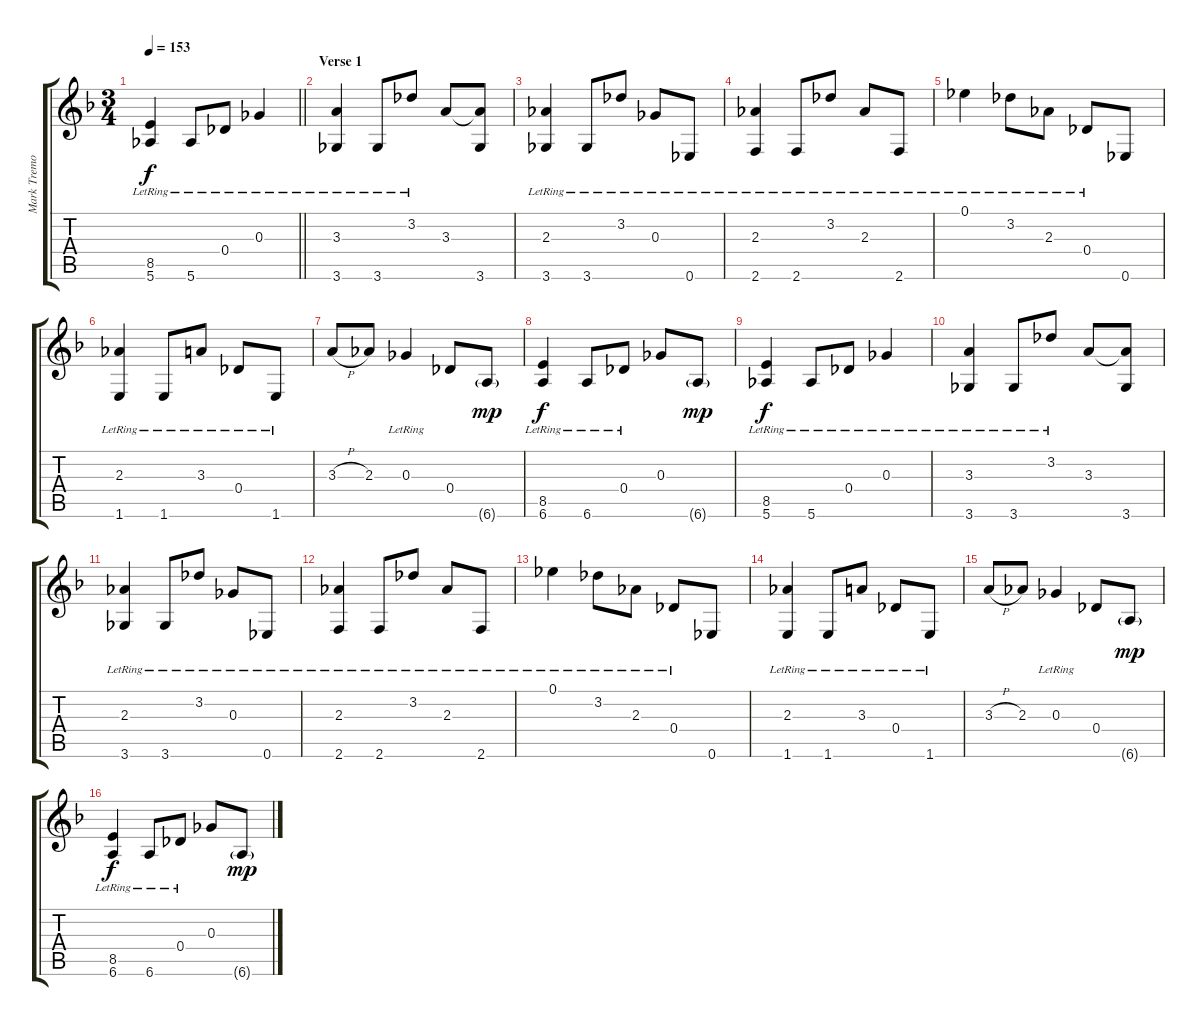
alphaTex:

\track ("Mark Tremonti" "Mark Tremo") {instrument electricguitarclean}
\staff {score tabs}
\tuning (Eb4 Bb3 Gb3 Db3 Ab2 Eb2) {hide}
\ts (3 4)
\tempo 153
\clef g2
\barLineRight lightlight
\ks dminor
(8.5{lr} 5.6).4{dy f} 5.6{lr}.8 0.4{lr}.8 0.3{lr}.4 |
\section ("" "Verse 1")
(3.3{lr} 3.6{lr}).4 3.6{lr}.8 3.2{lr}.8 3.3.8 (3.3{t} 3.6).8 |
(2.3{lr} 3.6{lr}).4 3.6{lr}.8 3.2{lr}.8 0.3{lr}.8 0.6{lr}.8 |
(2.3{lr} 2.6{lr}).4 2.6{lr}.8 3.2{lr}.8 2.3{lr}.8 2.6{lr}.8 |
0.1{lr}.4 3.2{lr}.8 2.3{lr}.8 0.4{lr}.8 0.6.8 |
(2.3{lr} 1.6).4 1.6{lr}.8 3.3{lr}.8 0.4{lr}.8 1.6{lr}.8 |
3.3{h}.8 2.3.8 0.3{lr}.4 0.4.8 6.6{g}.8{dy mp} |
(8.5{lr} 6.6).4{dy f} 6.6{lr}.8 0.4{lr}.8 0.3.8 6.6{g}.8{dy mp} |
(8.5{lr} 5.6).4{dy f} 5.6{lr}.8 0.4{lr}.8 0.3{lr}.4 |
(3.3{lr} 3.6{lr}).4 3.6{lr}.8 3.2{lr}.8 3.3.8 (3.3{t} 3.6).8 |
(2.3{lr} 3.6{lr}).4 3.6{lr}.8 3.2{lr}.8 0.3{lr}.8 0.6{lr}.8 |
(2.3{lr} 2.6{lr}).4 2.6{lr}.8 3.2{lr}.8 2.3{lr}.8 2.6{lr}.8 |
0.1{lr}.4 3.2{lr}.8 2.3{lr}.8 0.4{lr}.8 0.6.8 |
(2.3{lr} 1.6).4 1.6{lr}.8 3.3{lr}.8 0.4{lr}.8 1.6{lr}.8 |
3.3{h}.8 2.3.8 0.3{lr}.4 0.4.8 6.6{g}.8{dy mp} |
(8.5{lr} 6.6).4{dy f} 6.6{lr}.8 0.4{lr}.8 0.3.8 6.6{g}.8{dy mp}
